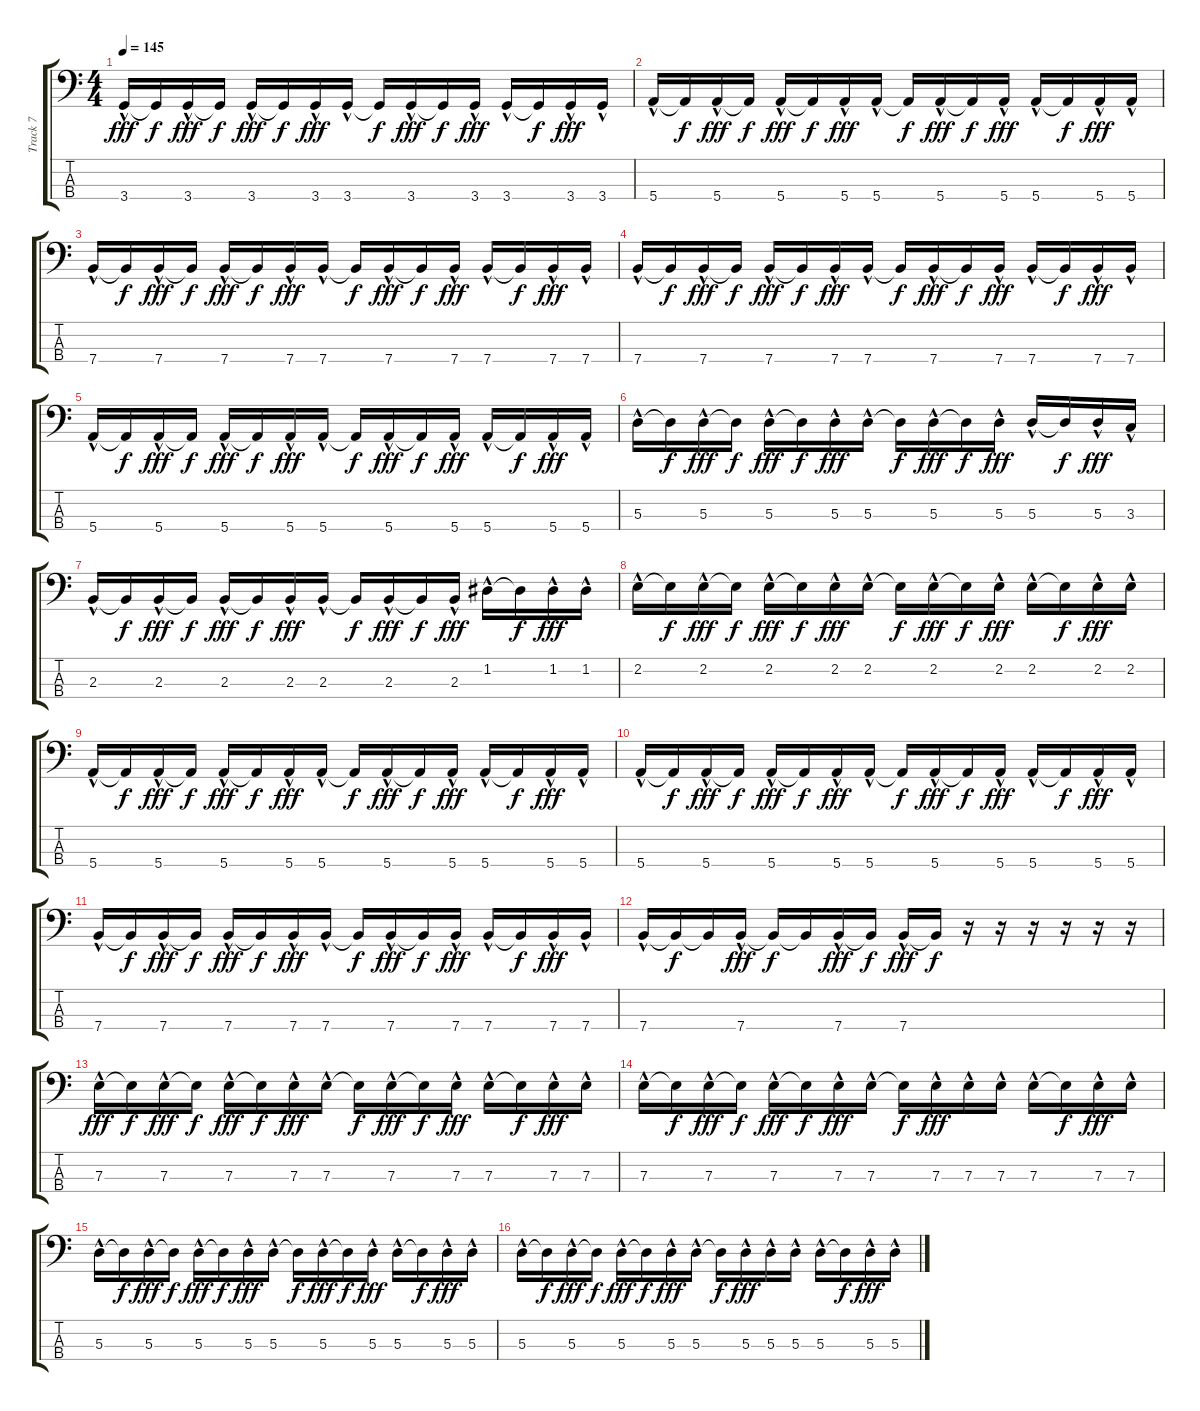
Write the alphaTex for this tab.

\track ("Track 7" "Track 7") {instrument slapbass1}
\staff {score tabs}
\tuning (G2 D2 A1 E1) {hide}
\ts (4 4)
\tempo 145
\clef f4
\ks c
3.4{hac}.16{dy fff} 3.4{t}.16{dy f} 3.4{hac}.16{dy fff} 3.4{t}.16{dy f} 3.4{hac}.16{dy fff} 3.4{t}.16{dy f} 3.4{hac}.16{dy fff} 3.4{hac}.16 3.4{t}.16{dy f} 3.4{hac}.16{dy fff} 3.4{t}.16{dy f} 3.4{hac}.16{dy fff} 3.4{hac}.16 3.4{t}.16{dy f} 3.4{hac}.16{dy fff} 3.4{hac}.16 |
5.4{hac}.16 5.4{t}.16{dy f} 5.4{hac}.16{dy fff} 5.4{t}.16{dy f} 5.4{hac}.16{dy fff} 5.4{t}.16{dy f} 5.4{hac}.16{dy fff} 5.4{hac}.16 5.4{t}.16{dy f} 5.4{hac}.16{dy fff} 5.4{t}.16{dy f} 5.4{hac}.16{dy fff} 5.4{hac}.16 5.4{t}.16{dy f} 5.4{hac}.16{dy fff} 5.4{hac}.16 |
7.4{hac}.16 7.4{t}.16{dy f} 7.4{hac}.16{dy fff} 7.4{t}.16{dy f} 7.4{hac}.16{dy fff} 7.4{t}.16{dy f} 7.4{hac}.16{dy fff} 7.4{hac}.16 7.4{t}.16{dy f} 7.4{hac}.16{dy fff} 7.4{t}.16{dy f} 7.4{hac}.16{dy fff} 7.4{hac}.16 7.4{t}.16{dy f} 7.4{hac}.16{dy fff} 7.4{hac}.16 |
7.4{hac}.16 7.4{t}.16{dy f} 7.4{hac}.16{dy fff} 7.4{t}.16{dy f} 7.4{hac}.16{dy fff} 7.4{t}.16{dy f} 7.4{hac}.16{dy fff} 7.4{hac}.16 7.4{t}.16{dy f} 7.4{hac}.16{dy fff} 7.4{t}.16{dy f} 7.4{hac}.16{dy fff} 7.4{hac}.16 7.4{t}.16{dy f} 7.4{hac}.16{dy fff} 7.4{hac}.16 |
5.4{hac}.16 5.4{t}.16{dy f} 5.4{hac}.16{dy fff} 5.4{t}.16{dy f} 5.4{hac}.16{dy fff} 5.4{t}.16{dy f} 5.4{hac}.16{dy fff} 5.4{hac}.16 5.4{t}.16{dy f} 5.4{hac}.16{dy fff} 5.4{t}.16{dy f} 5.4{hac}.16{dy fff} 5.4{hac}.16 5.4{t}.16{dy f} 5.4{hac}.16{dy fff} 5.4{hac}.16 |
5.3{hac}.16 5.3{t}.16{dy f} 5.3{hac}.16{dy fff} 5.3{t}.16{dy f} 5.3{hac}.16{dy fff} 5.3{t}.16{dy f} 5.3{hac}.16{dy fff} 5.3{hac}.16 5.3{t}.16{dy f} 5.3{hac}.16{dy fff} 5.3{t}.16{dy f} 5.3{hac}.16{dy fff} 5.3{hac}.16 5.3{t}.16{dy f} 5.3{hac}.16{dy fff} 3.3{hac}.16 |
2.3{hac}.16 2.3{t}.16{dy f} 2.3{hac}.16{dy fff} 2.3{t}.16{dy f} 2.3{hac}.16{dy fff} 2.3{t}.16{dy f} 2.3{hac}.16{dy fff} 2.3{hac}.16 2.3{t}.16{dy f} 2.3{hac}.16{dy fff} 2.3{t}.16{dy f} 2.3{hac}.16{dy fff} 1.2{hac}.16 1.2{t}.16{dy f} 1.2{hac}.16{dy fff} 1.2{hac}.16 |
2.2{hac}.16 2.2{t}.16{dy f} 2.2{hac}.16{dy fff} 2.2{t}.16{dy f} 2.2{hac}.16{dy fff} 2.2{t}.16{dy f} 2.2{hac}.16{dy fff} 2.2{hac}.16 2.2{t}.16{dy f} 2.2{hac}.16{dy fff} 2.2{t}.16{dy f} 2.2{hac}.16{dy fff} 2.2{hac}.16 2.2{t}.16{dy f} 2.2{hac}.16{dy fff} 2.2{hac}.16 |
5.4{hac}.16 5.4{t}.16{dy f} 5.4{hac}.16{dy fff} 5.4{t}.16{dy f} 5.4{hac}.16{dy fff} 5.4{t}.16{dy f} 5.4{hac}.16{dy fff} 5.4{hac}.16 5.4{t}.16{dy f} 5.4{hac}.16{dy fff} 5.4{t}.16{dy f} 5.4{hac}.16{dy fff} 5.4{hac}.16 5.4{t}.16{dy f} 5.4{hac}.16{dy fff} 5.4{hac}.16 |
5.4{hac}.16 5.4{t}.16{dy f} 5.4{hac}.16{dy fff} 5.4{t}.16{dy f} 5.4{hac}.16{dy fff} 5.4{t}.16{dy f} 5.4{hac}.16{dy fff} 5.4{hac}.16 5.4{t}.16{dy f} 5.4{hac}.16{dy fff} 5.4{t}.16{dy f} 5.4{hac}.16{dy fff} 5.4{hac}.16 5.4{t}.16{dy f} 5.4{hac}.16{dy fff} 5.4{hac}.16 |
7.4{hac}.16 7.4{t}.16{dy f} 7.4{hac}.16{dy fff} 7.4{t}.16{dy f} 7.4{hac}.16{dy fff} 7.4{t}.16{dy f} 7.4{hac}.16{dy fff} 7.4{hac}.16 7.4{t}.16{dy f} 7.4{hac}.16{dy fff} 7.4{t}.16{dy f} 7.4{hac}.16{dy fff} 7.4{hac}.16 7.4{t}.16{dy f} 7.4{hac}.16{dy fff} 7.4{hac}.16 |
7.4{hac}.16 7.4{t}.16{dy f} 7.4{t}.16 7.4{hac}.16{dy fff} 7.4{t}.16{dy f} 7.4{t}.16 7.4{hac}.16{dy fff} 7.4{t}.16{dy f} 7.4{hac}.16{dy fff} 7.4{t}.16{dy f} r.16 r.16 r.16 r.16 r.16 r.16 |
7.3{hac}.16{dy fff} 7.3{t}.16{dy f} 7.3{hac}.16{dy fff} 7.3{t}.16{dy f} 7.3{hac}.16{dy fff} 7.3{t}.16{dy f} 7.3{hac}.16{dy fff} 7.3{hac}.16 7.3{t}.16{dy f} 7.3{hac}.16{dy fff} 7.3{t}.16{dy f} 7.3{hac}.16{dy fff} 7.3{hac}.16 7.3{t}.16{dy f} 7.3{hac}.16{dy fff} 7.3{hac}.16 |
7.3{hac}.16 7.3{t}.16{dy f} 7.3{hac}.16{dy fff} 7.3{t}.16{dy f} 7.3{hac}.16{dy fff} 7.3{t}.16{dy f} 7.3{hac}.16{dy fff} 7.3{hac}.16 7.3{t}.16{dy f} 7.3{hac}.16{dy fff} 7.3{hac}.16 7.3{hac}.16 7.3{hac}.16 7.3{t}.16{dy f} 7.3{hac}.16{dy fff} 7.3{hac}.16 |
5.3{hac}.16 5.3{t}.16{dy f} 5.3{hac}.16{dy fff} 5.3{t}.16{dy f} 5.3{hac}.16{dy fff} 5.3{t}.16{dy f} 5.3{hac}.16{dy fff} 5.3{hac}.16 5.3{t}.16{dy f} 5.3{hac}.16{dy fff} 5.3{t}.16{dy f} 5.3{hac}.16{dy fff} 5.3{hac}.16 5.3{t}.16{dy f} 5.3{hac}.16{dy fff} 5.3{hac}.16 |
5.3{hac}.16 5.3{t}.16{dy f} 5.3{hac}.16{dy fff} 5.3{t}.16{dy f} 5.3{hac}.16{dy fff} 5.3{t}.16{dy f} 5.3{hac}.16{dy fff} 5.3{hac}.16 5.3{t}.16{dy f} 5.3{hac}.16{dy fff} 5.3{hac}.16 5.3{hac}.16 5.3{hac}.16 5.3{t}.16{dy f} 5.3{hac}.16{dy fff} 5.3{hac}.16
